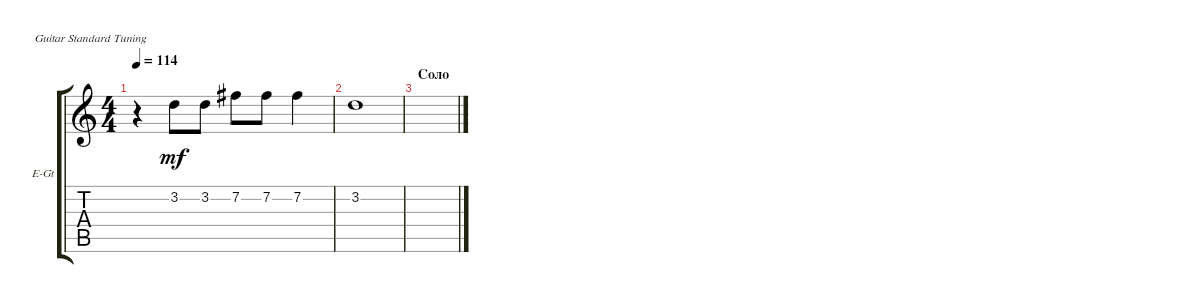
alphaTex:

\defaultSystemsLayout 4
\bracketExtendMode groupsimilarinstruments
\firstSystemTrackNameOrientation horizontal
\otherSystemsTrackNameOrientation horizontal
\track ("В. Бутусов (Вокал)" "E-Gt") {instrument electricguitarclean}
\staff {score tabs}
\tuning (E4 B3 G3 D3 A2 E2)
\ts (4 4)
\tempo 114
\clef g2
\ks c
r.4{dy mf} 3.2.8 3.2.8 7.2.8 7.2.8 7.2.4 |
3.2.1 |
\section ("" "Соло")
